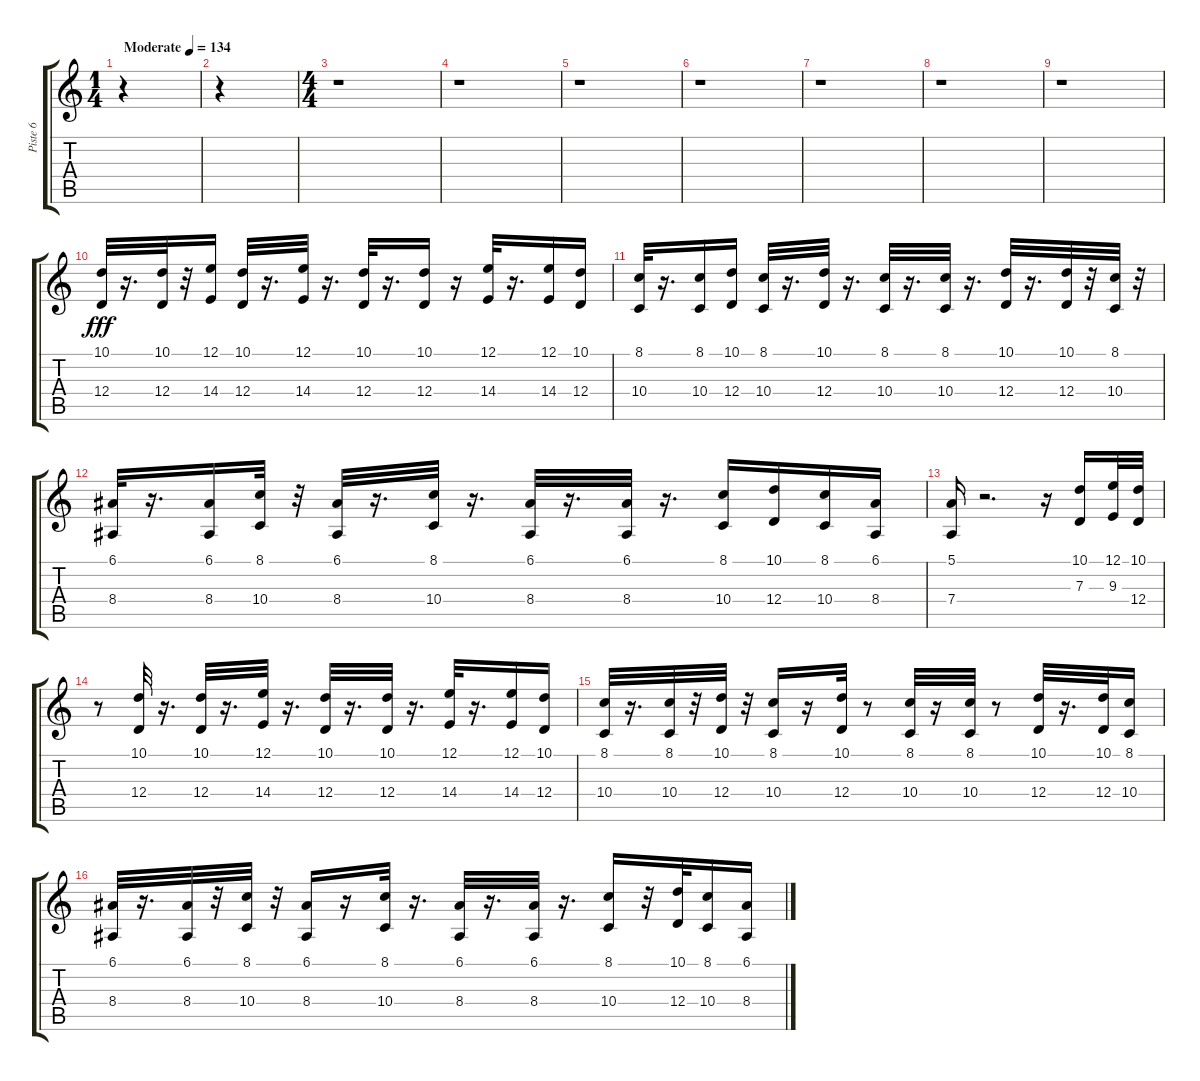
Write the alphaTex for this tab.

\track ("Piste 6" "Piste 6") {instrument marimba}
\staff {score tabs}
\tuning (E4 B3 G3 D3 A2 E2) {hide}
\ts (1 4)
\tempo (134 "Moderate")
\clef g2
\ks c
r.4{dy fff instrument marimba} |
r.4 |
\ts (4 4)
r.1 |
r.1 |
r.1 |
r.1 |
r.1 |
r.1 |
r.1 |
(10.1 12.4).32 r.16{d} (10.1 12.4).32 r.32 (12.1 14.4).16 (10.1 12.4).32 r.16{d} (12.1 14.4).32 r.16{d} (10.1 12.4).32 r.16{d} (10.1 12.4).16 r.16 (12.1 14.4).32 r.16{d} (12.1 14.4).16 (10.1 12.4).16 |
(8.1 10.4).32 r.16{d} (8.1 10.4).16 (10.1 12.4).16 (8.1 10.4).32 r.16{d} (10.1 12.4).32 r.16{d} (8.1 10.4).32 r.16{d} (8.1 10.4).32 r.16{d} (10.1 12.4).32 r.16{d} (10.1 12.4).32 r.32 (8.1 10.4).32 r.32 |
(6.1 8.4).32 r.16{d} (6.1 8.4).16 (8.1 10.4).32 r.32 (6.1 8.4).32 r.16{d} (8.1 10.4).32 r.16{d} (6.1 8.4).32 r.16{d} (6.1 8.4).32 r.16{d} (8.1 10.4).16 (10.1 12.4).16 (8.1 10.4).16 (6.1 8.4).16 |
(5.1 7.4).16 r.2{d} r.16 (10.1 7.3).16 (12.1 9.3).32 (10.1 12.4).32 |
r.8 (10.1 12.4).32 r.16{d} (10.1 12.4).32 r.16{d} (12.1 14.4).32 r.16{d} (10.1 12.4).32 r.16{d} (10.1 12.4).32 r.16{d} (12.1 14.4).32 r.16{d} (12.1 14.4).16 (10.1 12.4).16 |
(8.1 10.4).32 r.16{d} (8.1 10.4).32 r.32 (10.1 12.4).32 r.32 (8.1 10.4).16 r.16 (10.1 12.4).32 r.8 (8.1 10.4).32 r.16 (8.1 10.4).32 r.8 (10.1 12.4).32 r.16{d} (10.1 12.4).32 (8.1 10.4).16 |
(6.1 8.4).32 r.16{d} (6.1 8.4).32 r.32 (8.1 10.4).32 r.32 (6.1 8.4).16 r.16 (8.1 10.4).32 r.16{d} (6.1 8.4).32 r.16{d} (6.1 8.4).32 r.16{d} (8.1 10.4).16 r.32 (10.1 12.4).32 (8.1 10.4).16 (6.1 8.4).16
